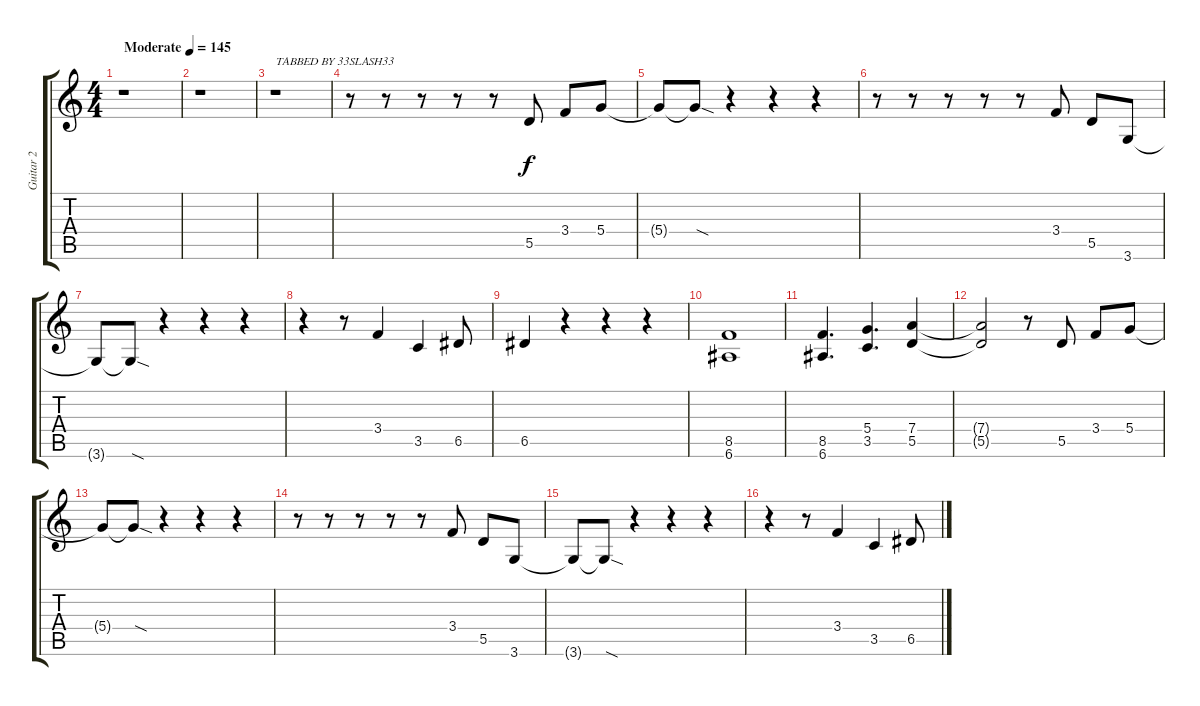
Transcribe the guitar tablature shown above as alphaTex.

\track ("Guitar 2" "Guitar 2") {instrument overdrivenguitar}
\staff {score tabs}
\tuning (E4 B3 G3 D3 A2 E2) {hide}
\ts (4 4)
\tempo (145 "Moderate")
\clef g2
\ks c
r.1{dy f instrument overdrivenguitar} |
r.1 |
r.1{txt "TABBED BY 33SLASH33"} |
r.8 r.8 r.8 r.8 r.8 5.5.8 3.4.8 5.4.8 |
5.4{t}.8 5.4{sod t}.8 r.4 r.4 r.4 |
r.8 r.8 r.8 r.8 r.8 3.4.8 5.5.8 3.6.8 |
3.6{t}.8 3.6{sod t}.8 r.4 r.4 r.4 |
r.4 r.8 3.4.4 3.5.4 6.5.8 |
6.5.4 r.4 r.4 r.4 |
(8.5 6.6).1 |
(8.5 6.6).4{d} (5.4 3.5).4{d} (7.4 5.5).4 |
(7.4{t} 5.5{t}).2 r.8 5.5.8 3.4.8 5.4.8 |
5.4{t}.8 5.4{sod t}.8 r.4 r.4 r.4 |
r.8 r.8 r.8 r.8 r.8 3.4.8 5.5.8 3.6.8 |
3.6{t}.8 3.6{sod t}.8 r.4 r.4 r.4 |
r.4 r.8 3.4.4 3.5.4 6.5.8
